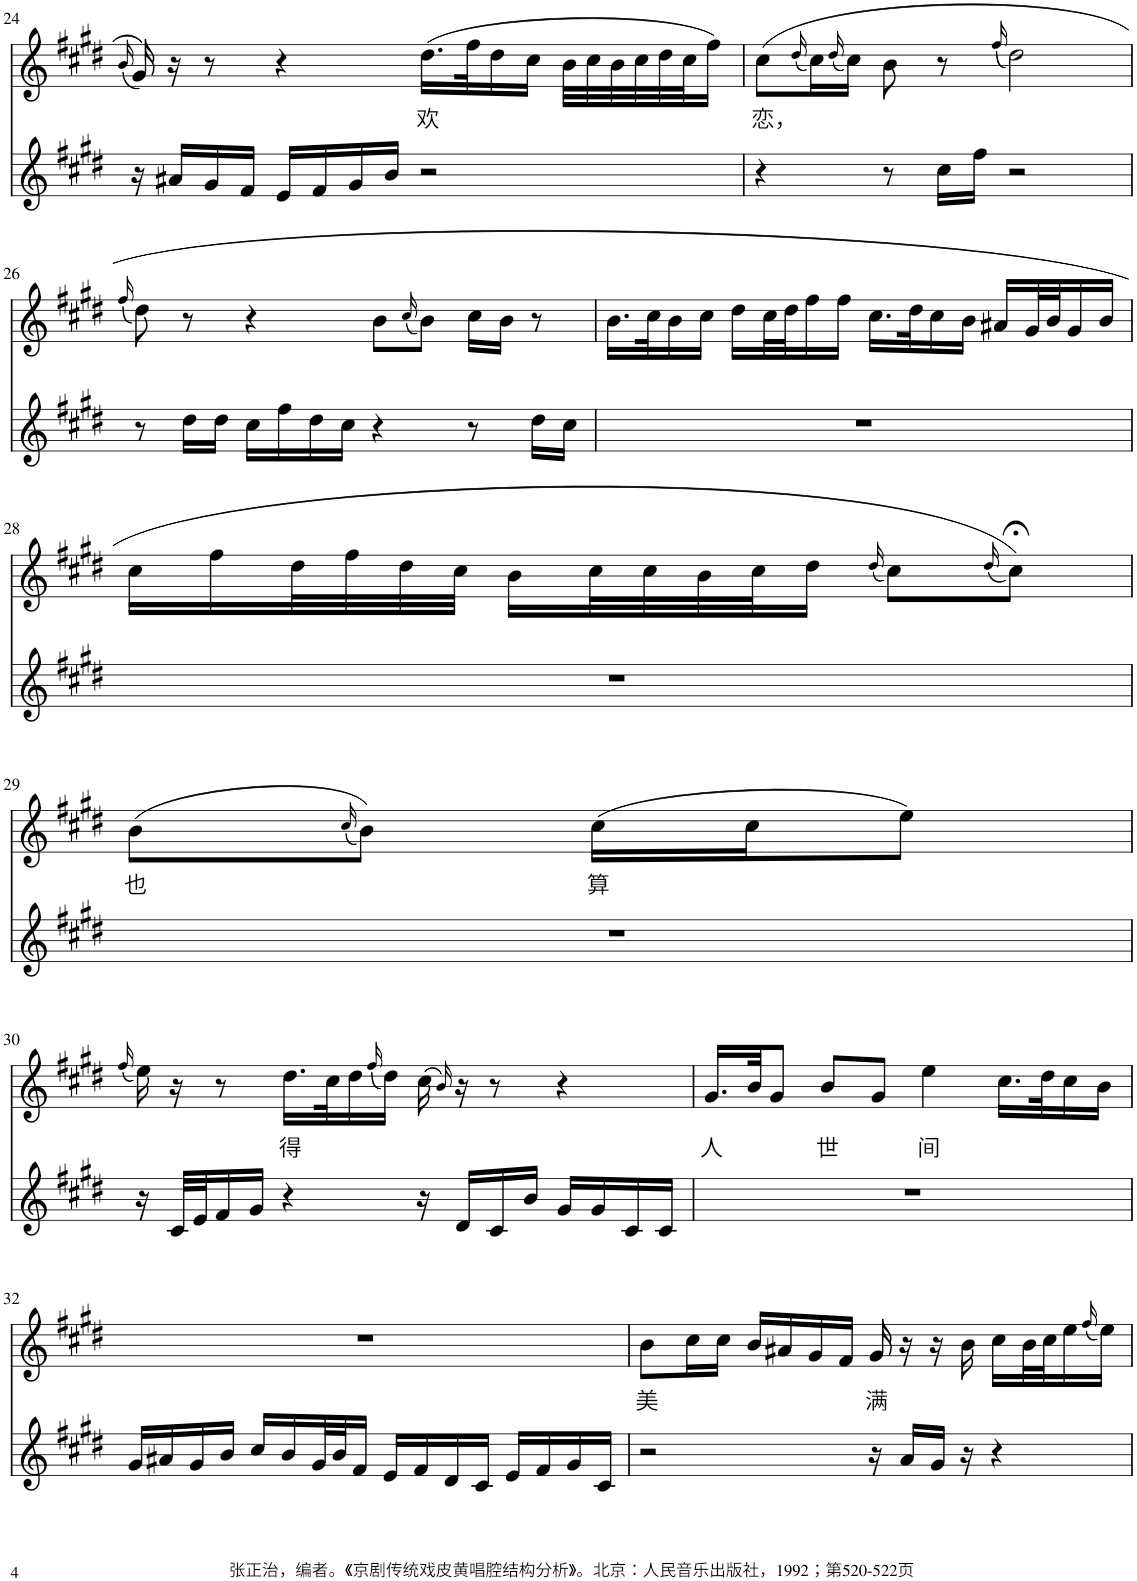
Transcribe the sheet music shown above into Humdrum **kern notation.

**kern	**kern	**text
*part2	*part1	*part1
*staff2	*staff1	*staff1
*I"Piano	*I"Piano	*
*I'Pno	*I'Pno	*
!!LO:PB:g=z
*clefG2	*clefG2	*
*k[f#c#g#d#]	*k[f#c#g#d#]	*
*M4/4	*M4/4	*
=24	=24	=24
.	(16qb/	.
16r	16g#/)	.
16a#X/LL	16r	.
16g#/	8r	.
16f#/JJ	.	.
16e/LL	4r	.
16f#/	.	.
16g#/	.	.
16b/JJ	.	.
!	!	!LO:LY:b
2r	(16.dd#\LL	欢
.	32ff#\K	.
.	16dd#\	.
.	16cc#\JJ	.
.	32b\LLL	.
.	32cc#\	.
.	32b\	.
.	32cc#\	.
.	32dd#\	.
.	32cc#\J	.
.	16ff#\JJ)	.
=25	=25	=25
!	!	!LO:LY:b
4r	(8cc#\L	恋，
.	(16qdd#/	.
.	16cc#\L)	.
.	(16qdd#/	.
.	16cc#\JJ)	.
8r	8b\	.
16cc#\LL	8r	.
16ff#\JJ	.	.
.	(16qff#/	.
2r	2dd#\)	.
!!LO:LB:g=z
=26	=26	=26
.	(16qff#/	.
8r	8dd#\)	.
16dd#\LL	8r	.
16dd#\JJ	.	.
16cc#\LL	4r	.
16ff#\	.	.
16dd#\	.	.
16cc#\JJ	.	.
4r	8b\L	.
.	(16qcc#/	.
.	8b\J)	.
8r	16cc#\LL	.
.	16b\JJ	.
16dd#\LL	8r	.
16cc#\JJ	.	.
=27	=27	=27
1r	16.b\LL	.
.	32cc#\K	.
.	16b\	.
.	16cc#\JJ	.
.	16dd#\LL	.
.	32cc#\L	.
.	32dd#\J	.
.	16ff#\	.
.	16ff#\JJ	.
.	16.cc#\LL	.
.	32dd#\K	.
.	16cc#\	.
.	16b\JJ	.
.	16a#X/LL	.
.	32g#/L	.
.	32b/J	.
.	16g#/	.
.	16b/JJ	.
!!LO:LB:g=z
=28	=28	=28
1r	16cc#\LL	.
.	16ff#\	.
.	32dd#\L	.
.	32ff#\	.
.	32dd#\	.
.	32cc#\JJJ	.
.	16b\LL	.
.	32cc#\L	.
.	32cc#\	.
.	32b\	.
.	32cc#\J	.
.	16dd#\JJ	.
.	(16qdd#/	.
.	8cc#\L)	.
.	(16qdd#/	.
.	8cc#;<\J))	.
.	4ryy	.
!!LO:LB:g=z
=29	=29	=29
!	!	!LO:LY:b
1r	(8b\L	也
.	(16qcc#/	.
.	8b\J))	.
!	!	!LO:LY:b
.	(16cc#\LL	算
.	16cc#\J	.
.	8ee\J)	.
.	2ryy	.
!!LO:LB:g=z
=30	=30	=30
.	(16qff#/	.
16r	16ee\)	.
32c#/LLL	16r	.
32e/J	.	.
16f#/	8r	.
16g#/JJ	.	.
!	!	!LO:LY:b
4r	16.dd#\LL	得
.	32cc#\K	.
.	16dd#\	.
.	(16qff#/	.
.	16dd#\JJ)	.
16r	(16cc#\	.
.	16qb/)	.
16d#/LL	16r	.
16c#/	8r	.
16b/JJ	.	.
16g#/LL	4r	.
16g#/	.	.
16c#/	.	.
16c#/JJ	.	.
=31	=31	=31
!	!	!LO:LY:b
1r	16.g#/LL	人
.	32b/JK	.
.	8g#/J	.
!	!	!LO:LY:b
.	8b/L	世
.	8g#/J	.
!	!	!LO:LY:b
.	4ee\	间
.	16.cc#\LL	.
.	32dd#\K	.
.	16cc#\	.
.	16b\JJ	.
!!LO:LB:g=z
=32	=32	=32
16g#/LL	1r	.
16a#X/	.	.
16g#/	.	.
16b/JJ	.	.
16cc#/LL	.	.
16b/	.	.
32g#/L	.	.
32b/J	.	.
16f#/JJ	.	.
16e/LL	.	.
16f#/	.	.
16d#/	.	.
16c#/JJ	.	.
16e/LL	.	.
16f#/	.	.
16g#/	.	.
16c#/JJ	.	.
=33	=33	=33
!	!	!LO:LY:b
2r	8b\L	美
.	16cc#\L	.
.	16cc#\JJ	.
.	16b/LL	.
.	16a#X/	.
.	16g#/	.
.	16f#/JJ	.
!	!	!LO:LY:b
16r	16g#/	满
16a/LL	16r	.
16g#/JJ	16r	.
16r	16b\	.
4r	16cc#\LL	.
.	32b\L	.
.	32cc#\J	.
.	16ee\	.
.	(16qff#/	.
.	16ee\JJ)	.
=	=	=
*-	*-	*-
